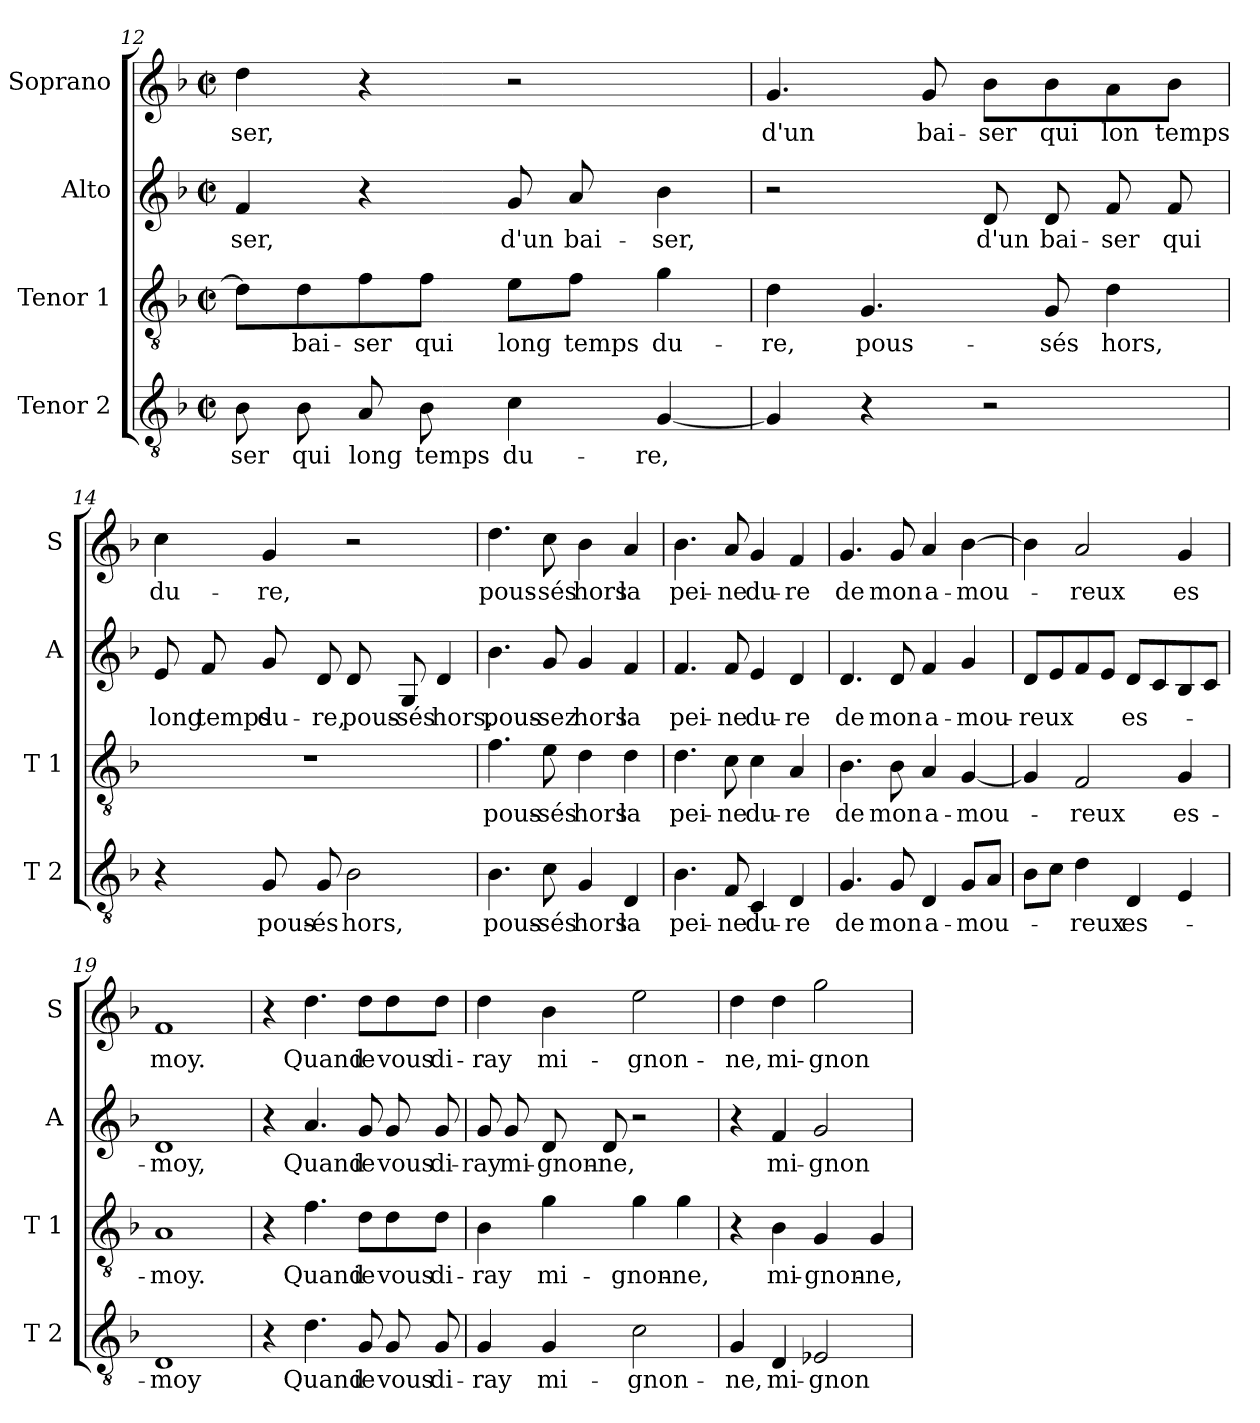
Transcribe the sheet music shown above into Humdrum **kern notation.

**kern	**text	**kern	**text	**kern	**text	**kern	**text
*part4	*part4	*part3	*part3	*part2	*part2	*part1	*part1
*staff4	*staff4	*staff3	*staff3	*staff2	*staff2	*staff1	*staff1
*I"Tenor 2	*	*I"Tenor 1	*	*I"Alto	*	*I"Soprano	*
*I'T 2	*	*I'T 1	*	*I'A	*	*I'S	*
!!LO:PB:g=z
*clefGv2	*	*clefGv2	*	*clefG2	*	*clefG2	*
*k[b-]	*	*k[b-]	*	*k[b-]	*	*k[b-]	*
*F:	*	*F:	*	*F:	*	*F:	*
*M2/2	*	*M2/2	*	*M2/2	*	*M2/2	*
*met(c|)	*	*met(c|)	*	*met(c|)	*	*met(c|)	*
=12	=12	=12	=12	=12	=12	=12	=12
!	!LO:LY:b	!	!	!	!LO:LY:b	!	!LO:LY:b
8B-\	-ser	8d\L]	.	4f/	-ser,	4dd\	-ser,
!	!LO:LY:b	!	!LO:LY:b	!	!	!	!
8B-\	qui	8d\	bai-	.	.	.	.
!	!LO:LY:b	!	!LO:LY:b	!	!	!	!
8A/	long	8f\	-ser	4r	.	4r	.
!	!LO:LY:b	!	!LO:LY:b	!	!	!	!
8B-\	temps	8f\J	qui	.	.	.	.
!	!LO:LY:b	!	!LO:LY:b	!	!LO:LY:b	!	!
4c\	du-	8e\L	long	8g/	d'un	2r	.
!	!	!	!LO:LY:b	!	!LO:LY:b	!	!
.	.	8f\J	temps	8a/	bai-	.	.
!	!LO:LY:b	!	!LO:LY:b	!	!LO:LY:b	!	!
[4G/	-re,	4g\	du-	4b-\	-ser,	.	.
=13	=13	=13	=13	=13	=13	=13	=13
!	!	!	!LO:LY:b	!	!	!	!LO:LY:b
4G/]	.	4d\	-re,	2r	.	4.g/	d'un
!	!	!	!LO:LY:b	!	!	!	!
4r	.	4.G/	pous-	.	.	.	.
!	!	!	!	!	!	!	!LO:LY:b
.	.	.	.	.	.	8g/	bai-
!	!	!	!	!	!LO:LY:b	!	!LO:LY:b
2r	.	.	.	8d/	d'un	8b-\L	-ser
!	!	!	!LO:LY:b	!	!LO:LY:b	!	!LO:LY:b
.	.	8G/	-sés	8d/	bai-	8b-\	qui
!	!	!	!LO:LY:b	!	!LO:LY:b	!	!LO:LY:b
.	.	4d\	hors,	8f/	-ser	8a\	lon
!	!	!	!	!	!LO:LY:b	!	!LO:LY:b
.	.	.	.	8f/	qui	8b-\J	temps
=14	=14	=14	=14	=14	=14	=14	=14
!	!	!	!	!	!LO:LY:b	!	!LO:LY:b
4r	.	1r	.	8e/	long	4cc\	du-
!	!	!	!	!	!LO:LY:b	!	!
.	.	.	.	8f/	temps	.	.
!	!LO:LY:b	!	!	!	!LO:LY:b	!	!LO:LY:b
8G/	pous-	.	.	8g/	du-	4g/	-re,
!	!LO:LY:b	!	!	!	!LO:LY:b	!	!
8G/	-és	.	.	8d/	-re,	.	.
!	!LO:LY:b	!	!	!	!LO:LY:b	!	!
2B-\	hors,	.	.	8d/	pous-	2r	.
!	!	!	!	!	!LO:LY:b	!	!
.	.	.	.	8G/	-sés	.	.
!	!	!	!	!	!LO:LY:b	!	!
.	.	.	.	4d/	hors,	.	.
=15	=15	=15	=15	=15	=15	=15	=15
!	!LO:LY:b	!	!LO:LY:b	!	!LO:LY:b	!	!LO:LY:b
4.B-\	pous-	4.f\	pous-	4.b-\	pous-	4.dd\	pous-
!	!LO:LY:b	!	!LO:LY:b	!	!LO:LY:b	!	!LO:LY:b
8c\	-sés	8e\	-sés	8g/	-sez	8cc\	-sés
!	!LO:LY:b	!	!LO:LY:b	!	!LO:LY:b	!	!LO:LY:b
4G/	hors	4d\	hors	4g/	hors	4b-\	hors
!	!LO:LY:b	!	!LO:LY:b	!	!LO:LY:b	!	!LO:LY:b
4D/	la	4d\	la	4f/	la	4a/	la
!!LO:LB:g=z
=16	=16	=16	=16	=16	=16	=16	=16
!	!LO:LY:b	!	!LO:LY:b	!	!LO:LY:b	!	!LO:LY:b
4.B-\	pei-	4.d\	pei-	4.f/	pei-	4.b-\	pei-
!	!LO:LY:b	!	!LO:LY:b	!	!LO:LY:b	!	!LO:LY:b
8F/	-ne	8c\	-ne	8f/	-ne	8a/	-ne
!	!LO:LY:b	!	!LO:LY:b	!	!LO:LY:b	!	!LO:LY:b
4C/	du-	4c\	du-	4e/	du-	4g/	du-
!	!LO:LY:b	!	!LO:LY:b	!	!LO:LY:b	!	!LO:LY:b
4D/	-re	4A/	-re	4d/	-re	4f/	-re
=17	=17	=17	=17	=17	=17	=17	=17
!	!LO:LY:b	!	!LO:LY:b	!	!LO:LY:b	!	!LO:LY:b
4.G/	de	4.B-\	de	4.d/	de	4.g/	de
!	!LO:LY:b	!	!LO:LY:b	!	!LO:LY:b	!	!LO:LY:b
8G/	mon	8B-\	mon	8d/	mon	8g/	mon
!	!LO:LY:b	!	!LO:LY:b	!	!LO:LY:b	!	!LO:LY:b
4D/	a-	4A/	a-	4f/	a-	4a/	a-
!	!LO:LY:b	!	!LO:LY:b	!	!LO:LY:b	!	!LO:LY:b
8G/L	-mou-	[4G/	-mou-	4g/	-mou-	[4b-\	-mou-
8A/J	.	.	.	.	.	.	.
=18	=18	=18	=18	=18	=18	=18	=18
!	!	!	!	!	!LO:LY:b	!	!
8B-\L	.	4G/]	.	8d/L	-reux	4b-\]	.
8c\J	.	.	.	8e/	.	.	.
!	!LO:LY:b	!	!LO:LY:b	!	!	!	!LO:LY:b
4d\	-reux	2F/	-reux	8f/	.	2a/	-reux
.	.	.	.	8e/J	.	.	.
!	!LO:LY:b	!	!	!	!LO:LY:b	!	!
4D/	es-	.	.	8d/L	es-	.	.
.	.	.	.	8c/	.	.	.
!	!	!	!LO:LY:b	!	!	!	!LO:LY:b
4E/	.	4G/	es-	8B-/	.	4g/	es
.	.	.	.	8c/J	.	.	.
=19	=19	=19	=19	=19	=19	=19	=19
!	!LO:LY:b	!	!LO:LY:b	!	!LO:LY:b	!	!LO:LY:b
1D	-moy	1A	-moy.	1d	-moy,	1f	moy.
!!LO:LB:g=z
=20	=20	=20	=20	=20	=20	=20	=20
4r	.	4r	.	4r	.	4r	.
!	!LO:LY:b	!	!LO:LY:b	!	!LO:LY:b	!	!LO:LY:b
4.d\	Quand	4.f\	Quand	4.a/	Quand	4.dd\	Quand
!	!LO:LY:b	!	!LO:LY:b	!	!LO:LY:b	!	!LO:LY:b
8G/	ie	8d\L	ie	8g/	ie	8dd\L	ie
!	!LO:LY:b	!	!LO:LY:b	!	!LO:LY:b	!	!LO:LY:b
8G/	vous	8d\	vous	8g/	vous	8dd\	vous
!	!LO:LY:b	!	!LO:LY:b	!	!LO:LY:b	!	!LO:LY:b
8G/	di-	8d\J	di-	8g/	di-	8dd\J	di-
=21	=21	=21	=21	=21	=21	=21	=21
!	!LO:LY:b	!	!LO:LY:b	!	!LO:LY:b	!	!LO:LY:b
4G/	-ray	4B-\	-ray	8g/	-ray	4dd\	-ray
!	!	!	!	!	!LO:LY:b	!	!
.	.	.	.	8g/	mi-	.	.
!	!LO:LY:b	!	!LO:LY:b	!	!LO:LY:b	!	!LO:LY:b
4G/	mi-	4g\	mi-	8d/	-gnon-	4b-\	mi-
!	!	!	!	!	!LO:LY:b	!	!
.	.	.	.	8d/	-ne,	.	.
!	!LO:LY:b	!	!LO:LY:b	!	!	!	!LO:LY:b
2c\	-gnon-	4g\	-gnon-	2r	.	2ee\	-gnon-
!	!	!	!LO:LY:b	!	!	!	!
.	.	4g\	-ne,	.	.	.	.
=22	=22	=22	=22	=22	=22	=22	=22
!	!LO:LY:b	!	!	!	!	!	!LO:LY:b
4G/	-ne,	4r	.	4r	.	4dd\	-ne,
!	!LO:LY:b	!	!LO:LY:b	!	!LO:LY:b	!	!LO:LY:b
4D/	mi-	4B-\	mi-	4f/	mi-	4dd\	mi-
!	!LO:LY:b	!	!LO:LY:b	!	!LO:LY:b	!	!LO:LY:b
2E-X/	-gnon-	4G/	-gnon-	2g/	-gnon-	2gg\	-gnon-
!	!	!	!LO:LY:b	!	!	!	!
.	.	4G/	-ne,	.	.	.	.
=	=	=	=	=	=	=	=
*-	*-	*-	*-	*-	*-	*-	*-
